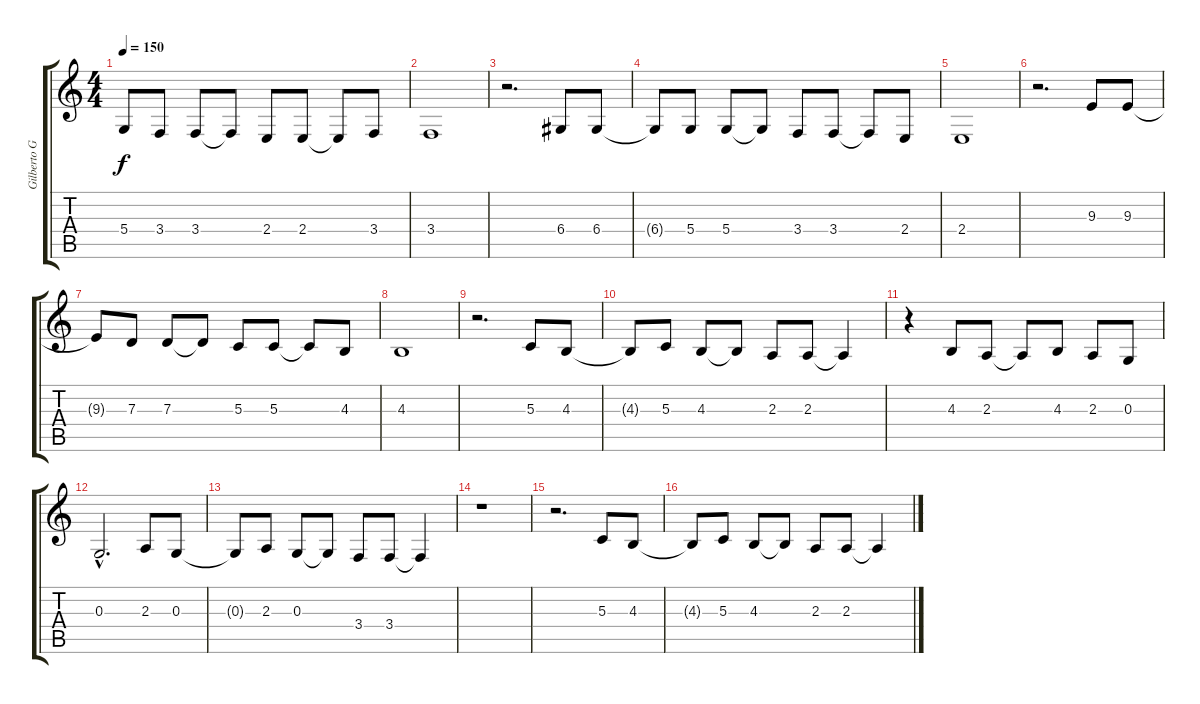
\track ("Gilberto Gil" "Gilberto G") {instrument synthvoice}
\staff {score tabs}
\tuning (E4 B3 G3 D3 A2 E2) {hide}
\ts (4 4)
\tempo 150
\clef g2
\ks c
5.4{t}.8{dy f} 3.4.8 3.4.8 3.4{t}.8 2.4.8 2.4.8 2.4{t}.8 3.4.8 |
3.4.1 |
r.2{d} 6.4.8 6.4.8 |
6.4{t}.8 5.4.8 5.4.8 5.4{t}.8 3.4.8 3.4.8 3.4{t}.8 2.4.8 |
2.4.1 |
r.2{d} 9.3.8 9.3.8 |
9.3{t}.8 7.3.8 7.3.8 7.3{t}.8 5.3.8 5.3.8 5.3{t}.8 4.3.8 |
4.3.1 |
r.2{d} 5.3.8 4.3.8 |
4.3{t}.8 5.3.8 4.3.8 4.3{t}.8 2.3.8 2.3.8 2.3{t}.4 |
r.4 4.3.8 2.3.8 2.3{t}.8 4.3.8 2.3.8 0.3.8 |
0.3{hac}.2{d} 2.3.8 0.3.8 |
0.3{t}.8 2.3.8 0.3.8 0.3{t}.8 3.4.8 3.4.8 3.4{t}.4 |
r.1 |
r.2{d} 5.3.8 4.3.8 |
4.3{t}.8 5.3.8 4.3.8 4.3{t}.8 2.3.8 2.3.8 2.3{t}.4
